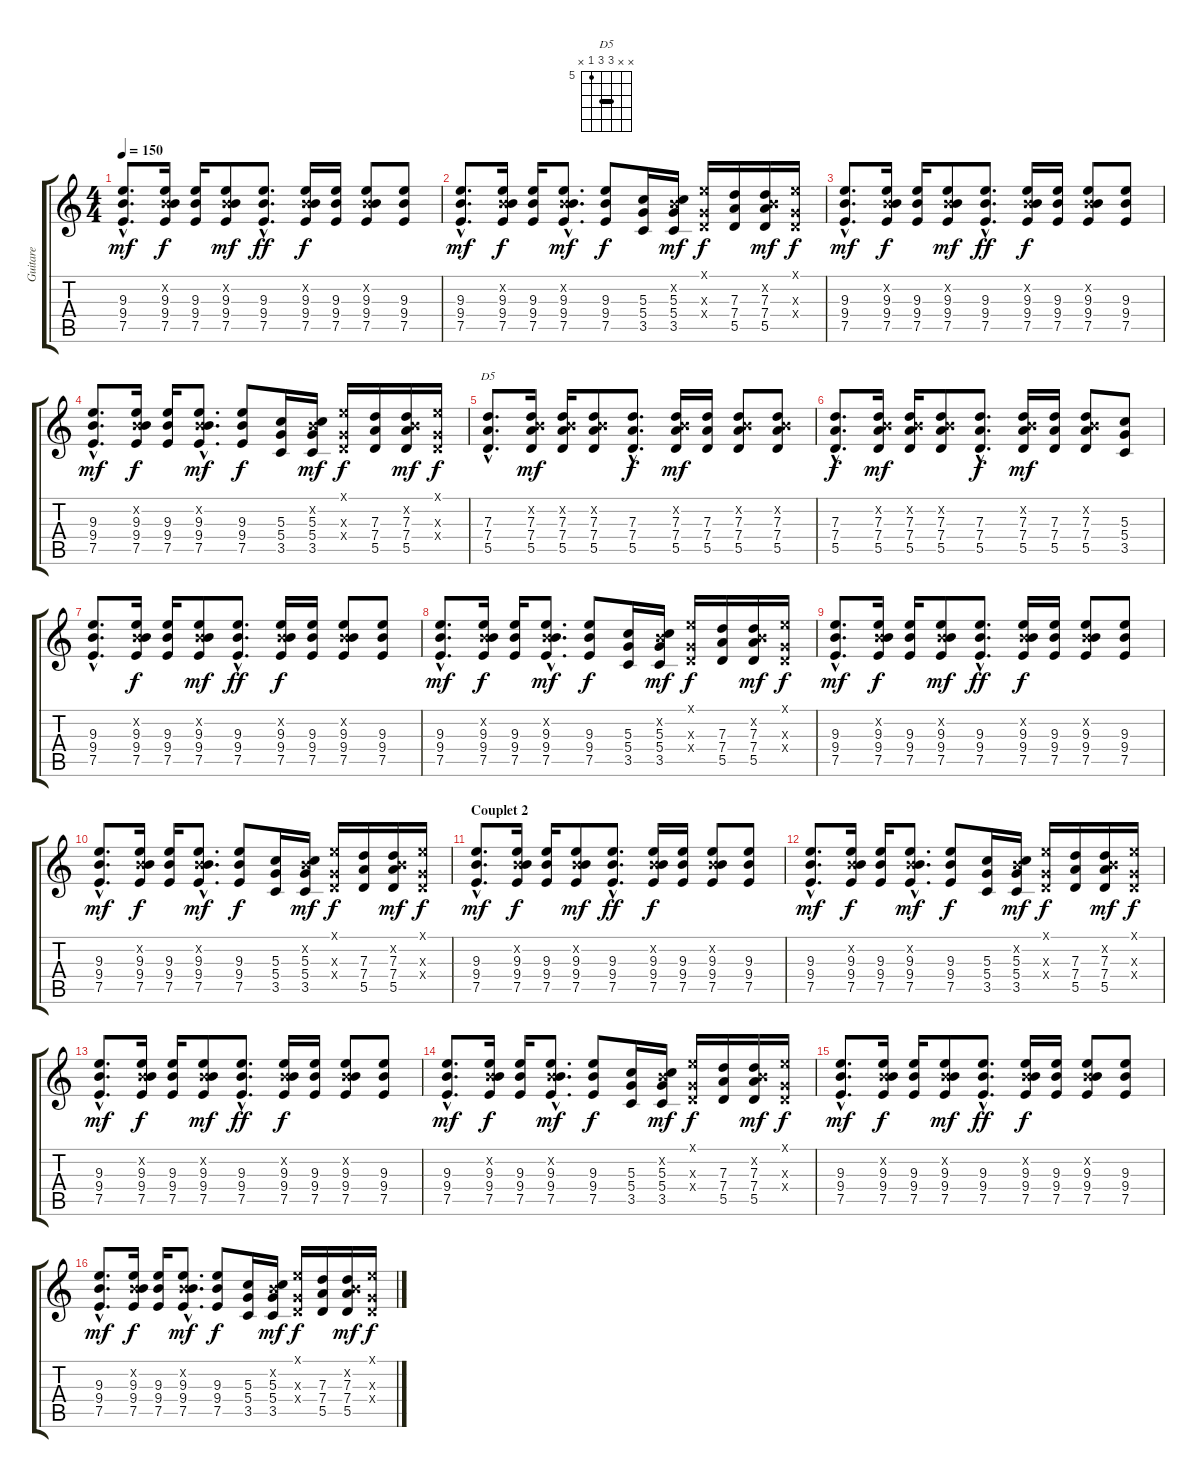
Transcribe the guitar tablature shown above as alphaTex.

\track ("Guitare" "Guitare") {instrument acousticguitarsteel}
\staff {score tabs}
\tuning (E4 B3 G3 D3 A2 E2) {hide}
\chord ("D5" x x 7 7 5 x) {firstfret 5 barre 7}
\ts (4 4)
\tempo 150
\clef g2
\ks c
(9.3{hac} 9.4{hac} 7.5{hac}).8{d dy mf} (0.2{x} 9.3 9.4 7.5).16{dy f} (9.3 9.4 7.5).16 (0.2{x} 9.3 9.4 7.5).8{dy mf} (9.3{hac} 9.4{hac} 7.5{hac}).8{d dy ff} (0.2{x} 9.3 9.4 7.5).16{dy f} (9.3 9.4 7.5).16 (0.2{x} 9.3 9.4 7.5).8 (9.3 9.4 7.5).8 |
(9.3{hac} 9.4{hac} 7.5{hac}).8{d dy mf} (0.2{x} 9.3 9.4 7.5).16{dy f} (9.3 9.4 7.5).16 (0.2{hac x} 9.3{hac} 9.4{hac} 7.5{hac}).8{d dy mf} (9.3 9.4 7.5).8{dy f} (5.3 5.4 3.5).16 (0.2{x} 5.3 5.4 3.5).16{dy mf} (0.1{x} 0.3{x} 0.4{x}).16{dy f} (7.3 7.4 5.5).16 (0.2{x} 7.3 7.4 5.5).16{dy mf} (0.1{x} 0.3{x} 0.4{x}).16{dy f} |
(9.3{hac} 9.4{hac} 7.5{hac}).8{d dy mf} (0.2{x} 9.3 9.4 7.5).16{dy f} (9.3 9.4 7.5).16 (0.2{x} 9.3 9.4 7.5).8{dy mf} (9.3{hac} 9.4{hac} 7.5{hac}).8{d dy ff} (0.2{x} 9.3 9.4 7.5).16{dy f} (9.3 9.4 7.5).16 (0.2{x} 9.3 9.4 7.5).8 (9.3 9.4 7.5).8 |
(9.3{hac} 9.4{hac} 7.5{hac}).8{d dy mf} (0.2{x} 9.3 9.4 7.5).16{dy f} (9.3 9.4 7.5).16 (0.2{hac x} 9.3{hac} 9.4{hac} 7.5{hac}).8{d dy mf} (9.3 9.4 7.5).8{dy f} (5.3 5.4 3.5).16 (0.2{x} 5.3 5.4 3.5).16{dy mf} (0.1{x} 0.3{x} 0.4{x}).16{dy f} (7.3 7.4 5.5).16 (0.2{x} 7.3 7.4 5.5).16{dy mf} (0.1{x} 0.3{x} 0.4{x}).16{dy f} |
(7.3{hac} 7.4{hac} 5.5{hac}).8{d ch "D5"} (0.2{x} 7.3 7.4 5.5).16{dy mf} (0.2{x} 7.3 7.4 5.5).16 (0.2{x} 7.3 7.4 5.5).8 (7.3{hac} 7.4{hac} 5.5{hac}).8{d dy f} (0.2{x} 7.3 7.4 5.5).16{dy mf} (7.3 7.4 5.5).16 (0.2{x} 7.3 7.4 5.5).8 (0.2{x} 7.3 7.4 5.5).8 |
(7.3{hac} 7.4{hac} 5.5{hac}).8{d dy f} (0.2{x} 7.3 7.4 5.5).16{dy mf} (0.2{x} 7.3 7.4 5.5).16 (0.2{x} 7.3 7.4 5.5).8 (7.3{hac} 7.4{hac} 5.5{hac}).8{d dy f} (0.2{x} 7.3 7.4 5.5).16{dy mf} (7.3 7.4 5.5).16 (0.2{x} 7.3 7.4 5.5).8 (5.3 5.4 3.5).8 |
(9.3{hac} 9.4{hac} 7.5{hac}).8{d} (0.2{x} 9.3 9.4 7.5).16{dy f} (9.3 9.4 7.5).16 (0.2{x} 9.3 9.4 7.5).8{dy mf} (9.3{hac} 9.4{hac} 7.5{hac}).8{d dy ff} (0.2{x} 9.3 9.4 7.5).16{dy f} (9.3 9.4 7.5).16 (0.2{x} 9.3 9.4 7.5).8 (9.3 9.4 7.5).8 |
(9.3{hac} 9.4{hac} 7.5{hac}).8{d dy mf} (0.2{x} 9.3 9.4 7.5).16{dy f} (9.3 9.4 7.5).16 (0.2{hac x} 9.3{hac} 9.4{hac} 7.5{hac}).8{d dy mf} (9.3 9.4 7.5).8{dy f} (5.3 5.4 3.5).16 (0.2{x} 5.3 5.4 3.5).16{dy mf} (0.1{x} 0.3{x} 0.4{x}).16{dy f} (7.3 7.4 5.5).16 (0.2{x} 7.3 7.4 5.5).16{dy mf} (0.1{x} 0.3{x} 0.4{x}).16{dy f} |
(9.3{hac} 9.4{hac} 7.5{hac}).8{d dy mf} (0.2{x} 9.3 9.4 7.5).16{dy f} (9.3 9.4 7.5).16 (0.2{x} 9.3 9.4 7.5).8{dy mf} (9.3{hac} 9.4{hac} 7.5{hac}).8{d dy ff} (0.2{x} 9.3 9.4 7.5).16{dy f} (9.3 9.4 7.5).16 (0.2{x} 9.3 9.4 7.5).8 (9.3 9.4 7.5).8 |
(9.3{hac} 9.4{hac} 7.5{hac}).8{d dy mf} (0.2{x} 9.3 9.4 7.5).16{dy f} (9.3 9.4 7.5).16 (0.2{hac x} 9.3{hac} 9.4{hac} 7.5{hac}).8{d dy mf} (9.3 9.4 7.5).8{dy f} (5.3 5.4 3.5).16 (0.2{x} 5.3 5.4 3.5).16{dy mf} (0.1{x} 0.3{x} 0.4{x}).16{dy f} (7.3 7.4 5.5).16 (0.2{x} 7.3 7.4 5.5).16{dy mf} (0.1{x} 0.3{x} 0.4{x}).16{dy f} |
\section ("" "Couplet 2")
(9.3{hac} 9.4{hac} 7.5{hac}).8{d dy mf} (0.2{x} 9.3 9.4 7.5).16{dy f} (9.3 9.4 7.5).16 (0.2{x} 9.3 9.4 7.5).8{dy mf} (9.3{hac} 9.4{hac} 7.5{hac}).8{d dy ff} (0.2{x} 9.3 9.4 7.5).16{dy f} (9.3 9.4 7.5).16 (0.2{x} 9.3 9.4 7.5).8 (9.3 9.4 7.5).8 |
(9.3{hac} 9.4{hac} 7.5{hac}).8{d dy mf} (0.2{x} 9.3 9.4 7.5).16{dy f} (9.3 9.4 7.5).16 (0.2{hac x} 9.3{hac} 9.4{hac} 7.5{hac}).8{d dy mf} (9.3 9.4 7.5).8{dy f} (5.3 5.4 3.5).16 (0.2{x} 5.3 5.4 3.5).16{dy mf} (0.1{x} 0.3{x} 0.4{x}).16{dy f} (7.3 7.4 5.5).16 (0.2{x} 7.3 7.4 5.5).16{dy mf} (0.1{x} 0.3{x} 0.4{x}).16{dy f} |
(9.3{hac} 9.4{hac} 7.5{hac}).8{d dy mf} (0.2{x} 9.3 9.4 7.5).16{dy f} (9.3 9.4 7.5).16 (0.2{x} 9.3 9.4 7.5).8{dy mf} (9.3{hac} 9.4{hac} 7.5{hac}).8{d dy ff} (0.2{x} 9.3 9.4 7.5).16{dy f} (9.3 9.4 7.5).16 (0.2{x} 9.3 9.4 7.5).8 (9.3 9.4 7.5).8 |
(9.3{hac} 9.4{hac} 7.5{hac}).8{d dy mf} (0.2{x} 9.3 9.4 7.5).16{dy f} (9.3 9.4 7.5).16 (0.2{hac x} 9.3{hac} 9.4{hac} 7.5{hac}).8{d dy mf} (9.3 9.4 7.5).8{dy f} (5.3 5.4 3.5).16 (0.2{x} 5.3 5.4 3.5).16{dy mf} (0.1{x} 0.3{x} 0.4{x}).16{dy f} (7.3 7.4 5.5).16 (0.2{x} 7.3 7.4 5.5).16{dy mf} (0.1{x} 0.3{x} 0.4{x}).16{dy f} |
(9.3{hac} 9.4{hac} 7.5{hac}).8{d dy mf} (0.2{x} 9.3 9.4 7.5).16{dy f} (9.3 9.4 7.5).16 (0.2{x} 9.3 9.4 7.5).8{dy mf} (9.3{hac} 9.4{hac} 7.5{hac}).8{d dy ff} (0.2{x} 9.3 9.4 7.5).16{dy f} (9.3 9.4 7.5).16 (0.2{x} 9.3 9.4 7.5).8 (9.3 9.4 7.5).8 |
(9.3{hac} 9.4{hac} 7.5{hac}).8{d dy mf} (0.2{x} 9.3 9.4 7.5).16{dy f} (9.3 9.4 7.5).16 (0.2{hac x} 9.3{hac} 9.4{hac} 7.5{hac}).8{d dy mf} (9.3 9.4 7.5).8{dy f} (5.3 5.4 3.5).16 (0.2{x} 5.3 5.4 3.5).16{dy mf} (0.1{x} 0.3{x} 0.4{x}).16{dy f} (7.3 7.4 5.5).16 (0.2{x} 7.3 7.4 5.5).16{dy mf} (0.1{x} 0.3{x} 0.4{x}).16{dy f}
